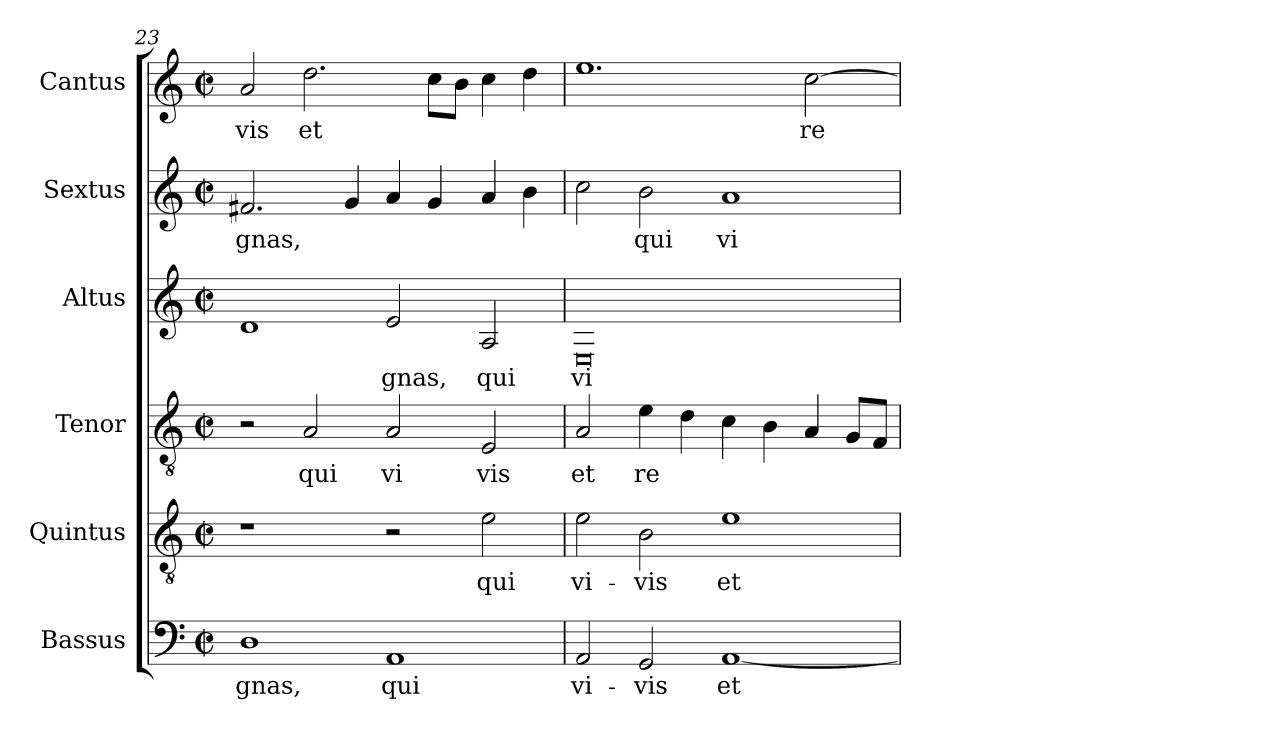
**kern	**text	**kern	**text	**kern	**text	**kern	**text	**kern	**text	**kern	**text
*part6	*part6	*part5	*part5	*part4	*part4	*part3	*part3	*part2	*part2	*part1	*part1
*staff6	*staff6	*staff5	*staff5	*staff4	*staff4	*staff3	*staff3	*staff2	*staff2	*staff1	*staff1
*I"Bassus	*	*I"Quintus	*	*I"Tenor	*	*I"Altus	*	*I"Sextus	*	*I"Cantus	*
*clefF4	*	*clefGv2	*	*clefGv2	*	*clefG2	*	*clefG2	*	*clefG2	*
*k[]	*	*k[]	*	*k[]	*	*k[]	*	*k[]	*	*k[]	*
*C:	*	*C:	*	*C:	*	*C:	*	*C:	*	*C:	*
*M2/2	*	*M2/2	*	*M2/2	*	*M2/2	*	*M2/2	*	*M2/2	*
*met(c|)	*	*met(c|)	*	*met(c|)	*	*met(c|)	*	*met(c|)	*	*met(c|)	*
=23	=23	=23	=23	=23	=23	=23	=23	=23	=23	=23	=23
!	!LO:LY:b:cj	!	!	!	!	!	!LO:LY:b:cj	!	!LO:LY:b:cj	!	!LO:LY:b:cj
1D	-gnas,	1r	.	2r	.	1d	.	2.f#X/	gnas,	2a/	-vis
!	!	!	!	!	!LO:LY:b:cj	!	!	!	!	!	!LO:LY:b:cj
.	.	.	.	2A/	qui	.	.	.	.	2.dd\	et
!	!	!	!	!	!	!	!	!	!LO:LY:b:cj	!	!
.	.	.	.	.	.	.	.	4g/	.	.	.
!	!LO:LY:b:cj	!	!	!	!LO:LY:b:cj	!	!LO:LY:b:cj	!	!LO:LY:b:cj	!	!
1AA	qui	2r	.	2A/	vi	2e/	gnas,	4a/	.	.	.
!	!	!	!	!	!	!	!	!	!LO:LY:b:cj	!	!LO:LY:b:cj
.	.	.	.	.	.	.	.	4g/	.	8cc\L	.
!	!	!	!	!	!	!	!	!	!	!	!LO:LY:b:cj
.	.	.	.	.	.	.	.	.	.	8b\J	.
!	!	!	!LO:LY:b:cj	!	!LO:LY:b:cj	!	!LO:LY:b:cj	!	!LO:LY:b:cj	!	!LO:LY:b:cj
.	.	2e\	qui	2E/	vis	2A/	qui	4a/	.	4cc\	.
!	!	!	!	!	!	!	!	!	!LO:LY:b:cj	!	!LO:LY:b:cj
.	.	.	.	.	.	.	.	4b\	.	4dd\	.
!!LO:LB:g=z
=24	=24	=24	=24	=24	=24	=24	=24	=24	=24	=24	=24
!	!LO:LY:b:cj	!	!LO:LY:b:cj	!	!LO:LY:b:cj	!	!LO:LY:b:cj	!	!LO:LY:b:cj	!	!LO:LY:b:cj
2AA/	vi-	2e\	vi-	2A/	et	0E	vi-	2cc\	.	1.ee	.
!	!LO:LY:b:cj	!	!LO:LY:b:cj	!	!LO:LY:b:cj	!	!	!	!LO:LY:b:cj	!	!
2GG/	-vis	2B\	-vis	4e\	re	.	.	2b\	qui	.	.
!	!	!	!	!	!LO:LY:b:cj	!	!	!	!	!	!
.	.	.	.	4d\	.	.	.	.	.	.	.
!	!LO:LY:b:cj	!	!LO:LY:b:cj	!	!LO:LY:b:cj	!	!	!	!LO:LY:b:cj	!	!
[<1AA	et	1e	et	4c\	.	.	.	1a	vi-	.	.
!	!	!	!	!	!LO:LY:b:cj	!	!	!	!	!	!
.	.	.	.	4B\	.	.	.	.	.	.	.
!	!	!	!	!	!LO:LY:b:cj	!	!	!	!	!	!LO:LY:b:cj
.	.	.	.	4A/	.	.	.	.	.	[>2cc\	re
!	!	!	!	!	!LO:LY:b:cj	!	!	!	!	!	!
.	.	.	.	8G/L	.	.	.	.	.	.	.
!	!	!	!	!	!LO:LY:b:cj	!	!	!	!	!	!
.	.	.	.	8F/J	.	.	.	.	.	.	.
=	=	=	=	=	=	=	=	=	=	=	=
*-	*-	*-	*-	*-	*-	*-	*-	*-	*-	*-	*-
